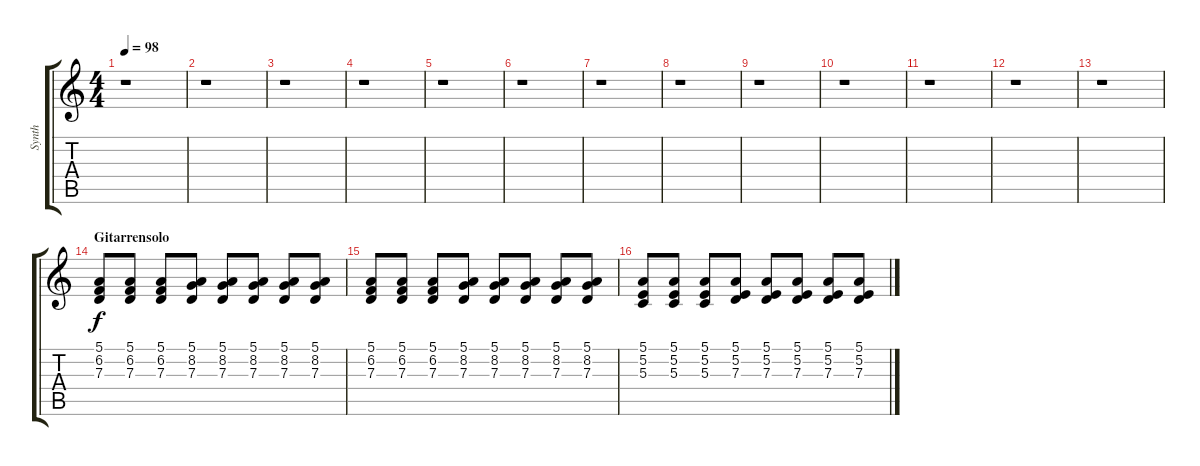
\track ("Synth" "Synth") {instrument pad3polysynth}
\staff {score tabs}
\tuning (E4 B3 G3 D3 A2 E2) {hide}
\ts (4 4)
\tempo 98
\clef g2
\ks c
r.1{dy f} |
r.1 |
r.1 |
r.1 |
r.1 |
r.1 |
r.1 |
r.1 |
r.1 |
r.1 |
r.1 |
r.1 |
r.1 |
\section ("" "Gitarrensolo")
(5.1 6.2 7.3).8 (5.1 6.2 7.3).8 (5.1 6.2 7.3).8 (5.1 8.2 7.3).8 (5.1 8.2 7.3).8 (5.1 8.2 7.3).8 (5.1 8.2 7.3).8 (5.1 8.2 7.3).8 |
(5.1 6.2 7.3).8 (5.1 6.2 7.3).8 (5.1 6.2 7.3).8 (5.1 8.2 7.3).8 (5.1 8.2 7.3).8 (5.1 8.2 7.3).8 (5.1 8.2 7.3).8 (5.1 8.2 7.3).8 |
(5.1 5.2 5.3).8 (5.1 5.2 5.3).8 (5.1 5.2 5.3).8 (5.1 5.2 7.3).8 (5.1 5.2 7.3).8 (5.1 5.2 7.3).8 (5.1 5.2 7.3).8 (5.1 5.2 7.3).8
